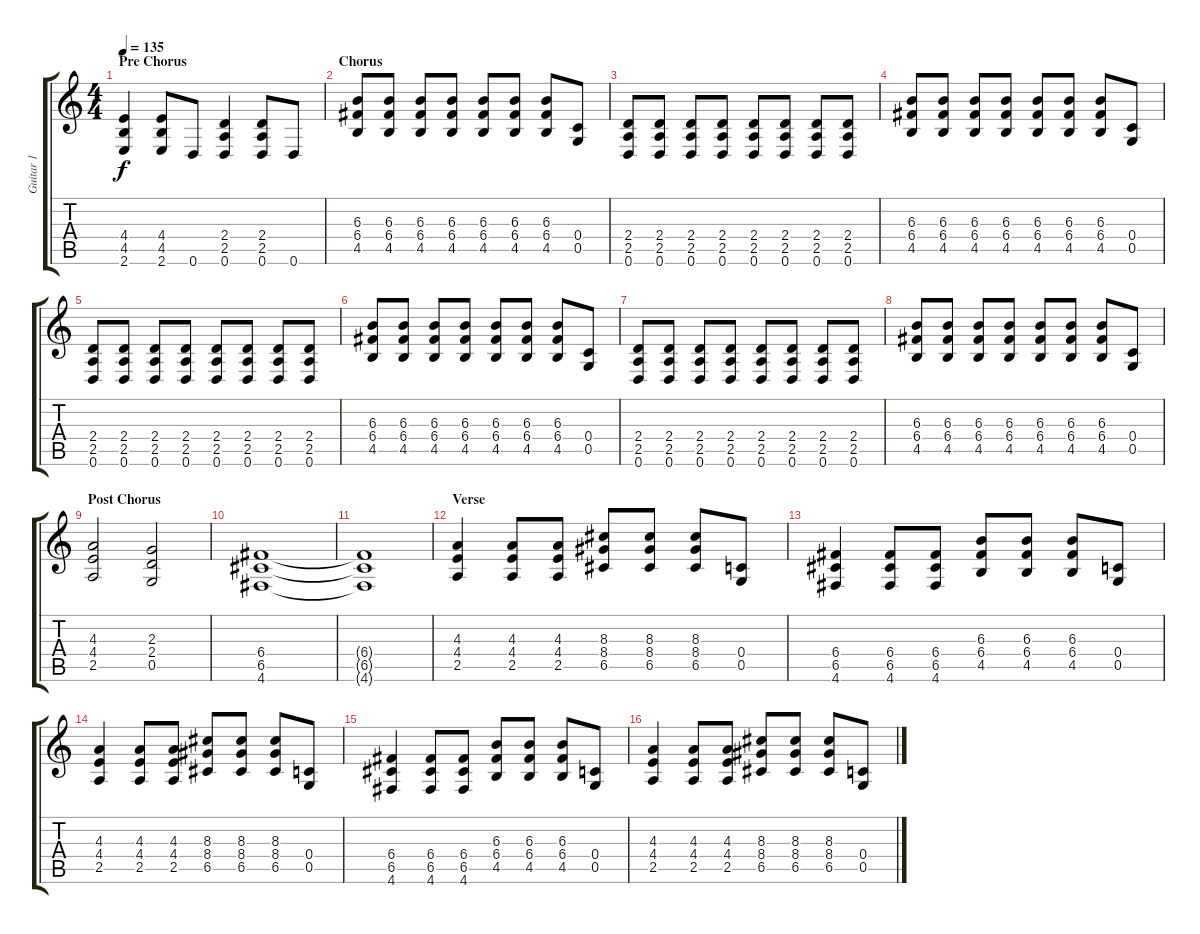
\track ("Guitar 1" "Guitar 1") {instrument distortionguitar}
\staff {score tabs}
\tuning (D4 A3 F3 C3 G2 D2) {hide}
\ts (4 4)
\section ("" "Pre Chorus")
\tempo 135
\clef g2
\ks c
(4.4 4.5 2.6).4{dy f} (4.4 4.5 2.6).8 0.6.8 (2.4 2.5 0.6).4 (2.4 2.5 0.6).8 0.6.8 |
\section ("" "Chorus")
(6.3 6.4 4.5).8 (6.3 6.4 4.5).8 (6.3 6.4 4.5).8 (6.3 6.4 4.5).8 (6.3 6.4 4.5).8 (6.3 6.4 4.5).8 (6.3 6.4 4.5).8 (0.4 0.5).8 |
(2.4 2.5 0.6).8 (2.4 2.5 0.6).8 (2.4 2.5 0.6).8 (2.4 2.5 0.6).8 (2.4 2.5 0.6).8 (2.4 2.5 0.6).8 (2.4 2.5 0.6).8 (2.4 2.5 0.6).8 |
(6.3 6.4 4.5).8 (6.3 6.4 4.5).8 (6.3 6.4 4.5).8 (6.3 6.4 4.5).8 (6.3 6.4 4.5).8 (6.3 6.4 4.5).8 (6.3 6.4 4.5).8 (0.4 0.5).8 |
(2.4 2.5 0.6).8 (2.4 2.5 0.6).8 (2.4 2.5 0.6).8 (2.4 2.5 0.6).8 (2.4 2.5 0.6).8 (2.4 2.5 0.6).8 (2.4 2.5 0.6).8 (2.4 2.5 0.6).8 |
(6.3 6.4 4.5).8 (6.3 6.4 4.5).8 (6.3 6.4 4.5).8 (6.3 6.4 4.5).8 (6.3 6.4 4.5).8 (6.3 6.4 4.5).8 (6.3 6.4 4.5).8 (0.4 0.5).8 |
(2.4 2.5 0.6).8 (2.4 2.5 0.6).8 (2.4 2.5 0.6).8 (2.4 2.5 0.6).8 (2.4 2.5 0.6).8 (2.4 2.5 0.6).8 (2.4 2.5 0.6).8 (2.4 2.5 0.6).8 |
(6.3 6.4 4.5).8 (6.3 6.4 4.5).8 (6.3 6.4 4.5).8 (6.3 6.4 4.5).8 (6.3 6.4 4.5).8 (6.3 6.4 4.5).8 (6.3 6.4 4.5).8 (0.4 0.5).8 |
\section ("" "Post Chorus")
(4.3 4.4 2.5).2 (2.3 2.4 0.5).2 |
(6.4 6.5 4.6).1 |
(6.4{t} 6.5{t} 4.6{t}).1 |
\section ("" "Verse")
(4.3 4.4 2.5).4 (4.3 4.4 2.5).8 (4.3 4.4 2.5).8 (8.3 8.4 6.5).8 (8.3 8.4 6.5).8 (8.3 8.4 6.5).8 (0.4 0.5).8 |
(6.4 6.5 4.6).4 (6.4 6.5 4.6).8 (6.4 6.5 4.6).8 (6.3 6.4 4.5).8 (6.3 6.4 4.5).8 (6.3 6.4 4.5).8 (0.4 0.5).8 |
(4.3 4.4 2.5).4 (4.3 4.4 2.5).8 (4.3 4.4 2.5).8 (8.3 8.4 6.5).8 (8.3 8.4 6.5).8 (8.3 8.4 6.5).8 (0.4 0.5).8 |
(6.4 6.5 4.6).4 (6.4 6.5 4.6).8 (6.4 6.5 4.6).8 (6.3 6.4 4.5).8 (6.3 6.4 4.5).8 (6.3 6.4 4.5).8 (0.4 0.5).8 |
(4.3 4.4 2.5).4 (4.3 4.4 2.5).8 (4.3 4.4 2.5).8 (8.3 8.4 6.5).8 (8.3 8.4 6.5).8 (8.3 8.4 6.5).8 (0.4 0.5).8
